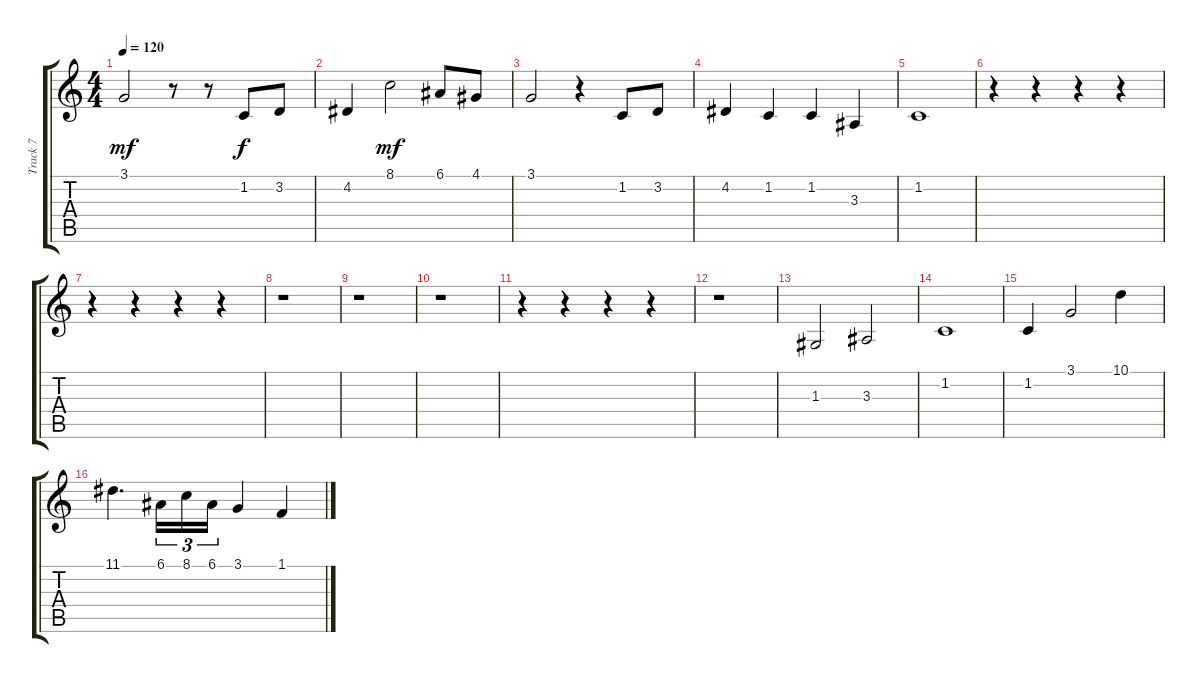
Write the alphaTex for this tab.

\track ("Track 7" "Track 7") {instrument violin}
\staff {score tabs}
\tuning (E4 B3 G3 D3 A2 E2) {hide}
\ts (4 4)
\tempo 120
\clef g2
\ks c
3.1.2{dy mf} r.8 r.8 1.2.8{dy f} 3.2.8 |
4.2.4 8.1.2{dy mf} 6.1.8 4.1.8 |
3.1.2 r.4 1.2.8 3.2.8 |
4.2.4 1.2.4 1.2.4 3.3.4 |
1.2.1 |
r.4 r.4 r.4 r.4 |
r.4 r.4 r.4 r.4 |
r.1 |
r.1 |
r.1 |
r.4 r.4 r.4 r.4 |
r.1 |
1.3.2 3.3.2 |
1.2.1 |
1.2.4 3.1.2 10.1.4 |
11.1.4{d} 6.1.16{tu (3 2)} 8.1.16{tu (3 2)} 6.1.16{tu (3 2)} 3.1.4 1.1.4
